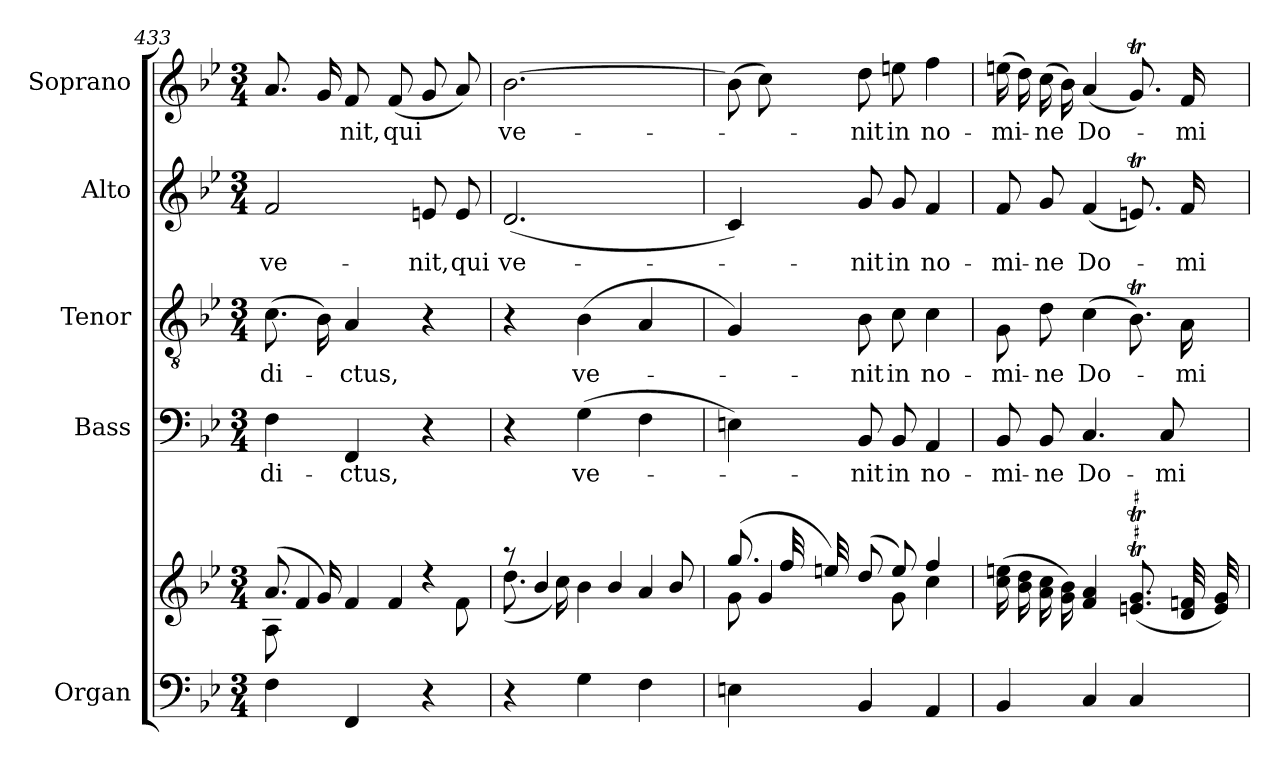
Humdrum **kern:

**kern	**kern	**kern	**text	**kern	**text	**kern	**text	**kern	**text
*part5	*part5	*part4	*part4	*part3	*part3	*part2	*part2	*part1	*part1
*staff6	*staff5	*staff4	*staff4	*staff3	*staff3	*staff2	*staff2	*staff1	*staff1
*I"Organ	*	*I"Bass	*	*I"Tenor	*	*I"Alto	*	*I"Soprano	*
*I'Org.	*	*I'B.	*	*I'T.	*	*I'A.	*	*I'S.	*
*clefF4	*clefG2	*clefF4	*	*clefGv2	*	*clefG2	*	*clefG2	*
*	*	*	*	*ITrd7c12	*	*	*	*	*
*k[b-e-]	*k[b-e-]	*k[b-e-]	*	*k[b-e-]	*	*k[b-e-]	*	*k[b-e-]	*
*B-:	*B-:	*B-:	*	*B-:	*	*B-:	*	*B-:	*
*M3/4	*M3/4	*M3/4	*	*M3/4	*	*M3/4	*	*M3/4	*
=433	=433	=433	=433	=433	=433	=433	=433	=433	=433
*	*^	*	*	*	*	*	*	*	*
!	!	!	!	!LO:LY:b:color=#000000	!	!	!	!	!	!
!	!	!	!	!	!	!LO:LY:b:color=#000000	!	!	!	!
!	!	!	!	!	!	!	!	!LO:LY:b:color=#000000	!	!
4Fi\	(8.ai/	8Ai\	4Fi\	-di-	(8.Ci\	-di-	2fi/	ve-	8.ai/	.
.	.	4fi/	.	.	.	.	.	.	.	.
.	16gi/)	.	.	.	16BB-i\)	.	.	.	16gi/	.
!	!	!	!	!LO:LY:b:color=#000000	!	!	!	!	!	!
!	!	!	!	!	!	!LO:LY:b:color=#000000	!	!	!	!
!	!	!	!	!	!	!	!	!	!	!LO:LY:b:color=#000000
4FFi/	4fi/	.	4FFi/	-ctus,	4AAi/	-ctus,	.	.	8fi/	-nit,
!	!	!	!	!	!	!	!	!	!	!LO:LY:b:color=#000000
.	.	4fi/	.	.	.	.	.	.	(8fi/	qui
!	!	!	!	!	!	!	!	!LO:LY:b:color=#000000	!	!
4r	4r	.	4r	.	4r	.	8eni/	-nit,	8gi/	.
!	!	!	!	!	!	!	!	!LO:LY:b:color=#000000	!	!
.	.	8fi\	.	.	.	.	8ei/	qui	8ai/)	.
=434	=434	=434	=434	=434	=434	=434	=434	=434	=434	=434
!	!	!	!	!	!	!	!	!LO:LY:b:color=#000000	!	!
!	!	!	!	!	!	!	!	!	!	!LO:LY:b:color=#000000
4r	8r	(8.ddi\	4r	.	4r	.	(2.di/	ve-	[2.b-i\	ve-
.	4b-i/	.	.	.	.	.	.	.	.	.
.	.	16cci\)	.	.	.	.	.	.	.	.
!	!	!	!	!LO:LY:b:color=#000000	!	!	!	!	!	!
!	!	!	!	!	!	!LO:LY:b:color=#000000	!	!	!	!
4Gi\	.	4b-i\	(4Gi\	ve-	(4BB-i\	ve-	.	.	.	.
.	4b-i/	.	.	.	.	.	.	.	.	.
4Fi\	.	4ai/	4Fi\	.	4AAi/	.	.	.	.	.
.	8b-i/	.	.	.	.	.	.	.	.	.
=435	=435	=435	=435	=435	=435	=435	=435	=435	=435	=435
4Eni\	(8.ggi/	8gi\	4Eni\)	.	4GGi/)	.	4ci/)	.	(8b-i\]	.
.	.	4gi/	.	.	.	.	.	.	8cci\)	.
.	32ffi/	.	.	.	.	.	.	.	.	.
.	32eeni/)	.	.	.	.	.	.	.	.	.
!	!	!	!	!LO:LY:b:color=#000000	!	!	!	!	!	!
!	!	!	!	!	!	!LO:LY:b:color=#000000	!	!	!	!
!	!	!	!	!	!	!	!	!LO:LY:b:color=#000000	!	!
!	!	!	!	!	!	!	!	!	!	!LO:LY:b:color=#000000
4BB-i/	(8ddi/	.	8BB-i/	-nit	8BB-i\	-nit	8gi/	-nit	8ddi\	-nit
!	!	!	!	!LO:LY:b:color=#000000	!	!	!	!	!	!
!	!	!	!	!	!	!LO:LY:b:color=#000000	!	!	!	!
!	!	!	!	!	!	!	!	!LO:LY:b:color=#000000	!	!
!	!	!	!	!	!	!	!	!	!	!LO:LY:b:color=#000000
.	8eei/)	8gi\	8BB-i/	in	8Ci\	in	8gi/	in	8eeni\	in
!	!	!	!	!LO:LY:b:color=#000000	!	!	!	!	!	!
!	!	!	!	!	!	!LO:LY:b:color=#000000	!	!	!	!
!	!	!	!	!	!	!	!	!LO:LY:b:color=#000000	!	!
!	!	!	!	!	!	!	!	!	!	!LO:LY:b:color=#000000
4AAi/	4ffi/	4cci\	4AAi/	no-	4Ci\	no-	4fi/	no-	4ffi\	no-
*	*v	*v	*	*	*	*	*	*	*	*
!!LO:LB:g=z
=436	=436	=436	=436	=436	=436	=436	=436	=436	=436
*	*^	*	*	*	*	*	*	*	*
!	!	!	!	!LO:LY:b:color=#000000	!	!	!	!	!	!
*	*v	*v	*	*	*	*	*	*	*	*
*	*^	*	*	*	*	*	*	*	*
!	!	!	!	!	!	!LO:LY:b:color=#000000	!	!	!	!
*	*v	*v	*	*	*	*	*	*	*	*
*	*^	*	*	*	*	*	*	*	*
!	!	!	!	!	!	!	!	!LO:LY:b:color=#000000	!	!
*	*v	*v	*	*	*	*	*	*	*	*
*	*^	*	*	*	*	*	*	*	*
!	!	!	!	!	!	!	!	!	!	!LO:LY:b:color=#000000
*	*v	*v	*	*	*	*	*	*	*	*
4BB-i/	(16cci\ 16eeni	8BB-i/	-mi-	8GGi\	-mi-	8fi/	-mi-	(16eeni\	-mi-
.	16b-i\ 16ddi	.	.	.	.	.	.	16ddi\)	.
!	!	!	!LO:LY:b:color=#000000	!	!	!	!	!	!
!	!	!	!	!	!LO:LY:b:color=#000000	!	!	!	!
!	!	!	!	!	!	!	!LO:LY:b:color=#000000	!	!
!	!	!	!	!	!	!	!	!	!LO:LY:b:color=#000000
.	16ai\ 16cci	8BB-i/	-ne	8Di\	-ne	8gi/	-ne	(16cci\	-ne
.	16gi\ 16b-i)	.	.	.	.	.	.	16b-i\)	.
!	!	!	!LO:LY:b:color=#000000	!	!	!	!	!	!
!	!	!	!	!	!LO:LY:b:color=#000000	!	!	!	!
!	!	!	!	!	!	!	!LO:LY:b:color=#000000	!	!
!	!	!	!	!	!	!	!	!	!LO:LY:b:color=#000000
4Ci/	4fi/ 4ai	4.Ci/	Do-	(4Ci\	Do-	(4fi/	Do-	(4ai/	Do-
4Ci/	(8.eni/T 8.giT	.	.	8.BB-Ti\)	.	8.enti/)	.	8.gTi/)	.
!	!	!	!LO:LY:b:color=#000000	!	!	!	!	!	!
.	.	8Ci/	-mi-	.	.	.	.	.	.
!	!	!	!	!	!LO:LY:b:color=#000000	!	!	!	!
!	!	!	!	!	!	!	!LO:LY:b:color=#000000	!	!
!	!	!	!	!	!	!	!	!	!LO:LY:b:color=#000000
.	32di/ 32fi	.	.	16AAi\	-mi-	16fi/	-mi-	16fi/	-mi-
.	32ei/ 32gi)	.	.	.	.	.	.	.	.
=	=	=	=	=	=	=	=	=	=
*-	*-	*-	*-	*-	*-	*-	*-	*-	*-
